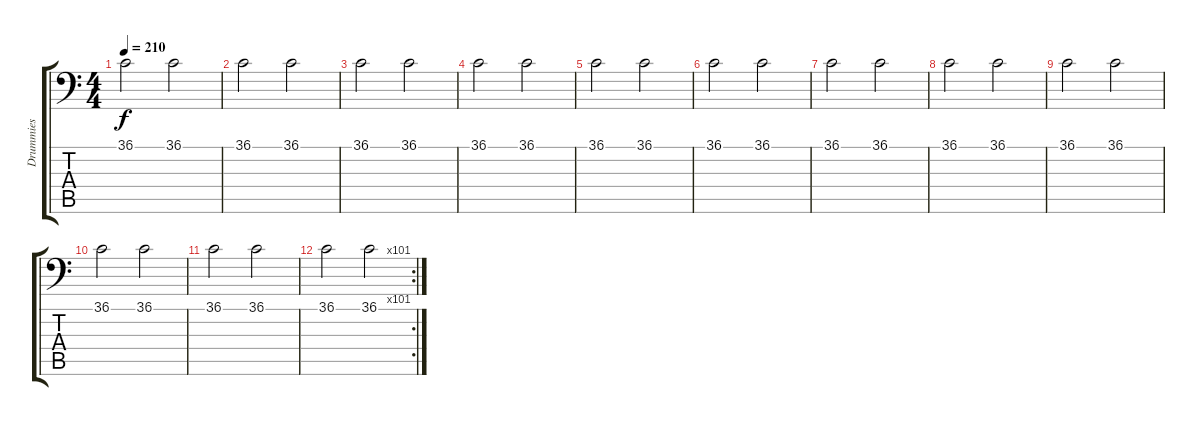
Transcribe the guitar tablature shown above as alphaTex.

\track ("Drummies" "Drummies") {instrument acousticgrandpiano}
\staff {score tabs}
\tuning (C-1 C-1 C-1 C-1 C-1 C-1) {hide}
\ts (4 4)
\tempo 210
\clef f4
\ks c
36.1.2{dy f} 36.1.2 |
36.1.2 36.1.2 |
36.1.2 36.1.2 |
36.1.2 36.1.2 |
36.1.2 36.1.2 |
36.1.2 36.1.2 |
36.1.2 36.1.2 |
36.1.2 36.1.2 |
36.1.2 36.1.2 |
36.1.2 36.1.2 |
36.1.2 36.1.2 |
\rc 101
36.1.2 36.1.2
